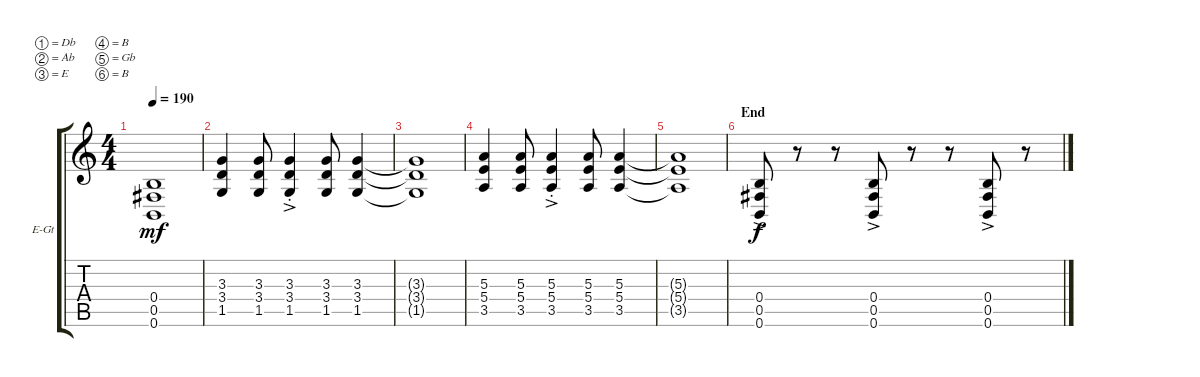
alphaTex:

\bracketExtendMode groupsimilarinstruments
\firstSystemTrackNameOrientation horizontal
\otherSystemsTrackNameOrientation horizontal
\track ("Will" "E-Gt") {instrument distortionguitar}
\staff {score tabs}
\tuning (Db4 Ab3 E3 B2 Gb2 B1)
\ts (4 4)
\tempo 190
\clef g2
\ks c
(0.4{t} 0.5{t} 0.6{t}).1{dy mf} |
(3.3 3.4 1.5).4 (3.3 3.4 1.5).8 (3.3{ac st} 3.4 1.5).4 (3.3 3.4 1.5).8 (3.3 3.4 1.5).4 |
(3.3{t} 3.4{t} 1.5{t}).1 |
(5.3 5.4 3.5).4 (5.3 5.4 3.5).8 (5.3{ac st} 5.4 3.5).4 (5.3 5.4 3.5).8 (5.3 5.4 3.5).4 |
(5.3{t} 5.4{t} 3.5{t}).1 |
\section ("" "End")
(0.4{ac} 0.5{ac} 0.6{ac}).8{dy f} r.8 r.8 (0.4{ac} 0.5{ac} 0.6{ac}).8 r.8 r.8 (0.4{ac} 0.5{ac} 0.6{ac}).8 r.8
